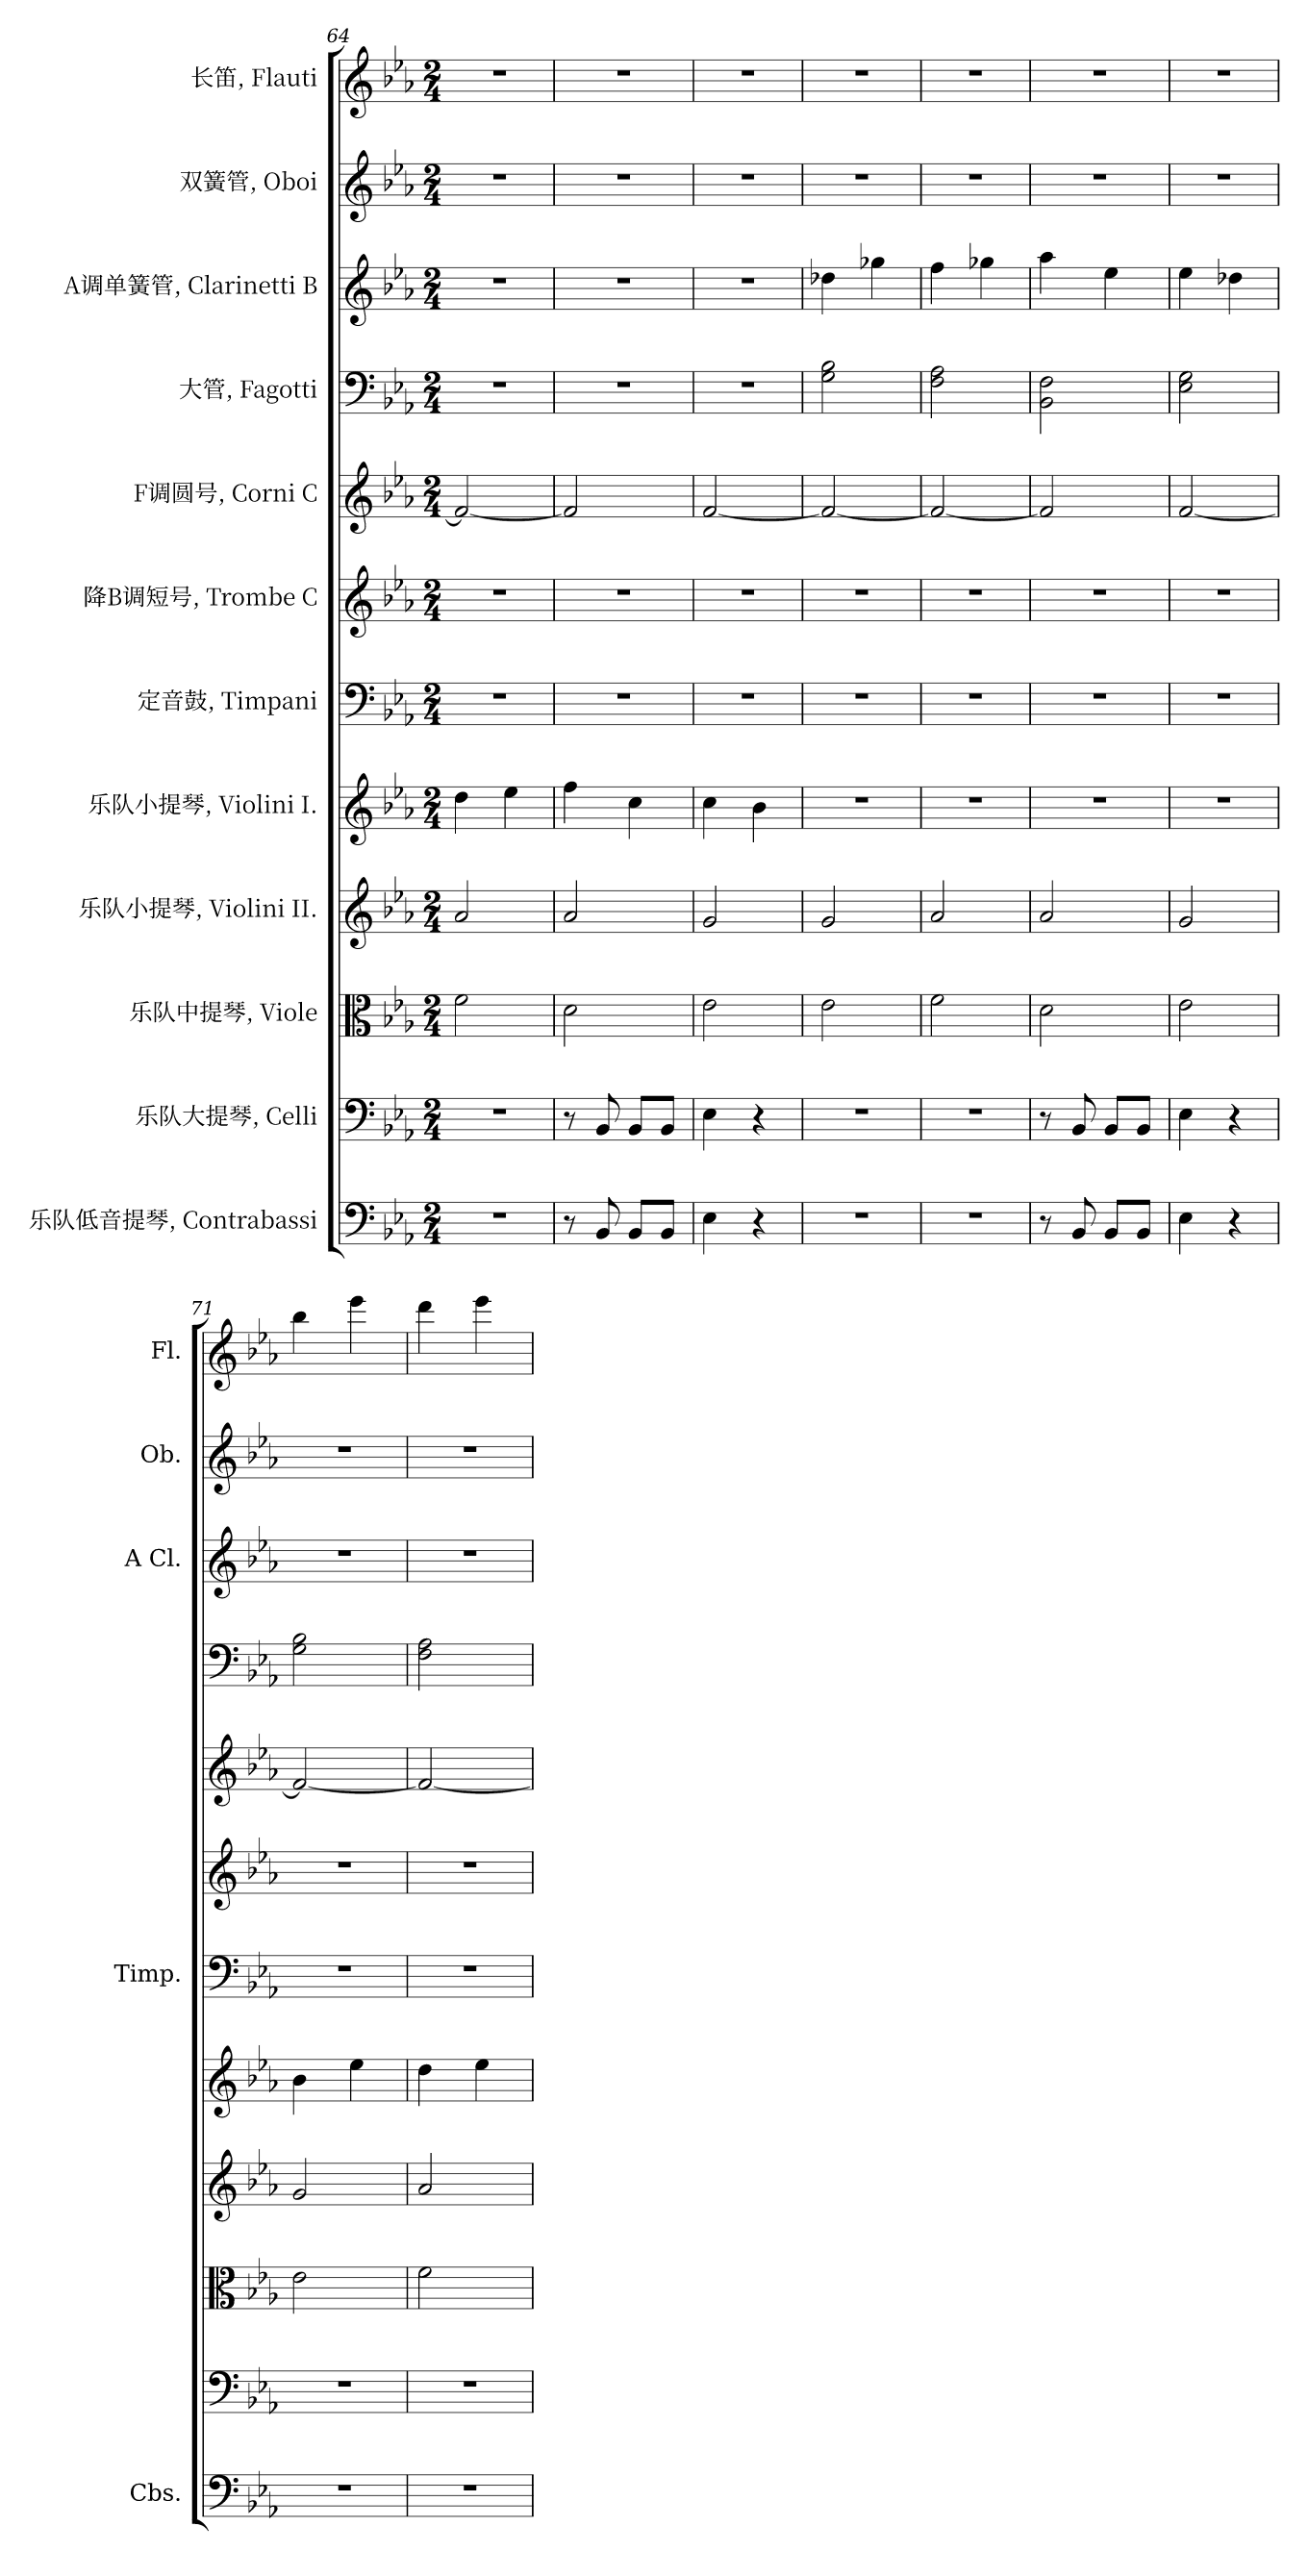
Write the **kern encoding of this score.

**kern	**kern	**kern	**kern	**kern	**kern	**kern	**kern	**kern	**kern	**kern	**kern
*part12	*part11	*part10	*part9	*part8	*part7	*part6	*part5	*part4	*part3	*part2	*part1
*staff12	*staff11	*staff10	*staff9	*staff8	*staff7	*staff6	*staff5	*staff4	*staff3	*staff2	*staff1
*I"乐队低音提琴, Contrabassi	*I"乐队大提琴, Celli	*I"乐队中提琴, Viole	*I"乐队小提琴, Violini II.	*I"乐队小提琴, Violini I.	*I"定音鼓, Timpani	*I"降B调短号, Trombe C	*I"F调圆号, Corni C	*I"大管, Fagotti	*I"A调单簧管, Clarinetti B	*I"双簧管, Oboi	*I"长笛, Flauti
*I'Cbs.	*	*	*	*	*I'Timp.	*	*	*	*I'A Cl.	*I'Ob.	*I'Fl.
*clefF4	*clefF4	*clefC3	*clefG2	*clefG2	*clefF4	*clefG2	*clefG2	*clefF4	*clefG2	*clefG2	*clefG2
*ITrd7c12	*	*	*	*	*	*ITrd1c2	*ITrd4c7	*	*ITrd2c3	*	*
*k[b-e-a-]	*k[b-e-a-]	*k[b-e-a-]	*k[b-e-a-]	*k[b-e-a-]	*k[b-e-a-]	*k[b-e-a-d-g-]	*k[b-e-a-d-]	*k[b-e-a-]	*k[]	*k[b-e-a-]	*k[b-e-a-]
*M2/4	*M2/4	*M2/4	*M2/4	*M2/4	*M2/4	*M2/4	*M2/4	*M2/4	*M2/4	*M2/4	*M2/4
=64	=64	=64	=64	=64	=64	=64	=64	=64	=64	=64	=64
2r	2r	2f\	2a-/	4dd\	2r	2r	2B-/_	2r	2r	2r	2r
.	.	.	.	4ee-\	.	.	.	.	.	.	.
=65	=65	=65	=65	=65	=65	=65	=65	=65	=65	=65	=65
8r	8r	2d\	2a-/	4ff\	2r	2r	2B-/]	2r	2r	2r	2r
8BBB-/	8BB-/	.	.	.	.	.	.	.	.	.	.
8BBB-/L	8BB-/L	.	.	4cc\	.	.	.	.	.	.	.
8BBB-/J	8BB-/J	.	.	.	.	.	.	.	.	.	.
=66	=66	=66	=66	=66	=66	=66	=66	=66	=66	=66	=66
4EE-\	4E-\	2e-\	2g/	4cc\	2r	2r	[2B-/	2r	2r	2r	2r
4r	4r	.	.	4b-\	.	.	.	.	.	.	.
=67	=67	=67	=67	=67	=67	=67	=67	=67	=67	=67	=67
2r	2r	2e-\	2g/	2r	2r	2r	2B-/_	2G\ 2B-\	4b-X\	2r	2r
.	.	.	.	.	.	.	.	.	4ee-X\	.	.
=68	=68	=68	=68	=68	=68	=68	=68	=68	=68	=68	=68
2r	2r	2f\	2a-/	2r	2r	2r	2B-/_	2F\ 2A-\	4dd\	2r	2r
.	.	.	.	.	.	.	.	.	4ee-X\	.	.
=69	=69	=69	=69	=69	=69	=69	=69	=69	=69	=69	=69
8r	8r	2d\	2a-/	2r	2r	2r	2B-/]	2BB-\ 2F\	4ff\	2r	2r
8BBB-/	8BB-/	.	.	.	.	.	.	.	.	.	.
8BBB-/L	8BB-/L	.	.	.	.	.	.	.	4cc\	.	.
8BBB-/J	8BB-/J	.	.	.	.	.	.	.	.	.	.
=70	=70	=70	=70	=70	=70	=70	=70	=70	=70	=70	=70
4EE-\	4E-\	2e-\	2g/	2r	2r	2r	[2B-/	2E-\ 2G\	4cc\	2r	2r
4r	4r	.	.	.	.	.	.	.	4b-X\	.	.
!!LO:PB:g=z
=71	=71	=71	=71	=71	=71	=71	=71	=71	=71	=71	=71
2r	2r	2e-\	2g/	4b-\	2r	2r	2B-/_	2G\ 2B-\	2r	2r	4bb-\
.	.	.	.	4ee-\	.	.	.	.	.	.	4eee-\
=72	=72	=72	=72	=72	=72	=72	=72	=72	=72	=72	=72
2r	2r	2f\	2a-/	4dd\	2r	2r	2B-/_	2F\ 2A-\	2r	2r	4ddd\
.	.	.	.	4ee-\	.	.	.	.	.	.	4eee-\
=	=	=	=	=	=	=	=	=	=	=	=
*-	*-	*-	*-	*-	*-	*-	*-	*-	*-	*-	*-
